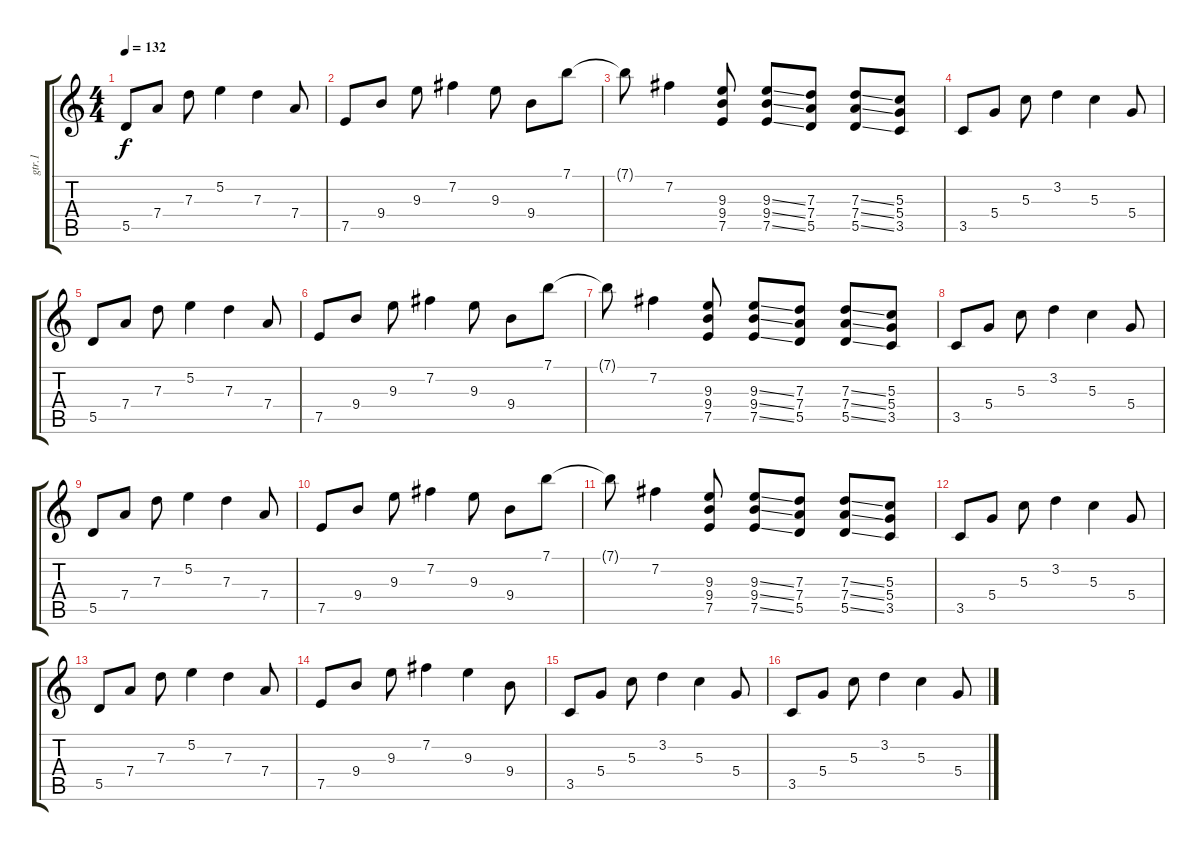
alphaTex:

\track ("gtr.1" "gtr.1") {instrument electricguitarclean}
\staff {score tabs}
\tuning (E4 B3 G3 D3 A2 E2) {hide}
\ts (4 4)
\tempo 132
\clef g2
\ks c
5.5.8{dy f} 7.4.8 7.3.8 5.2.4 7.3.4 7.4.8 |
7.5.8 9.4.8 9.3.8 7.2.4 9.3.8 9.4.8 7.1.8 |
7.1{t}.8 7.2.4 (9.3 9.4 7.5).8 (9.3{ss} 9.4{ss} 7.5{ss}).8 (7.3 7.4 5.5).8 (7.3{ss} 7.4{ss} 5.5{ss}).8 (5.3 5.4 3.5).8 |
3.5.8 5.4.8 5.3.8 3.2.4 5.3.4 5.4.8 |
5.5.8 7.4.8 7.3.8 5.2.4 7.3.4 7.4.8 |
7.5.8 9.4.8 9.3.8 7.2.4 9.3.8 9.4.8 7.1.8 |
7.1{t}.8 7.2.4 (9.3 9.4 7.5).8 (9.3{ss} 9.4{ss} 7.5{ss}).8 (7.3 7.4 5.5).8 (7.3{ss} 7.4{ss} 5.5{ss}).8 (5.3 5.4 3.5).8 |
3.5.8 5.4.8 5.3.8 3.2.4 5.3.4 5.4.8 |
5.5.8 7.4.8 7.3.8 5.2.4 7.3.4 7.4.8 |
7.5.8 9.4.8 9.3.8 7.2.4 9.3.8 9.4.8 7.1.8 |
7.1{t}.8 7.2.4 (9.3 9.4 7.5).8 (9.3{ss} 9.4{ss} 7.5{ss}).8 (7.3 7.4 5.5).8 (7.3{ss} 7.4{ss} 5.5{ss}).8 (5.3 5.4 3.5).8 |
3.5.8 5.4.8 5.3.8 3.2.4 5.3.4 5.4.8 |
5.5.8 7.4.8 7.3.8 5.2.4 7.3.4 7.4.8 |
7.5.8 9.4.8 9.3.8 7.2.4 9.3.4 9.4.8 |
3.5.8 5.4.8 5.3.8 3.2.4 5.3.4 5.4.8 |
3.5.8 5.4.8 5.3.8 3.2.4 5.3.4 5.4.8
